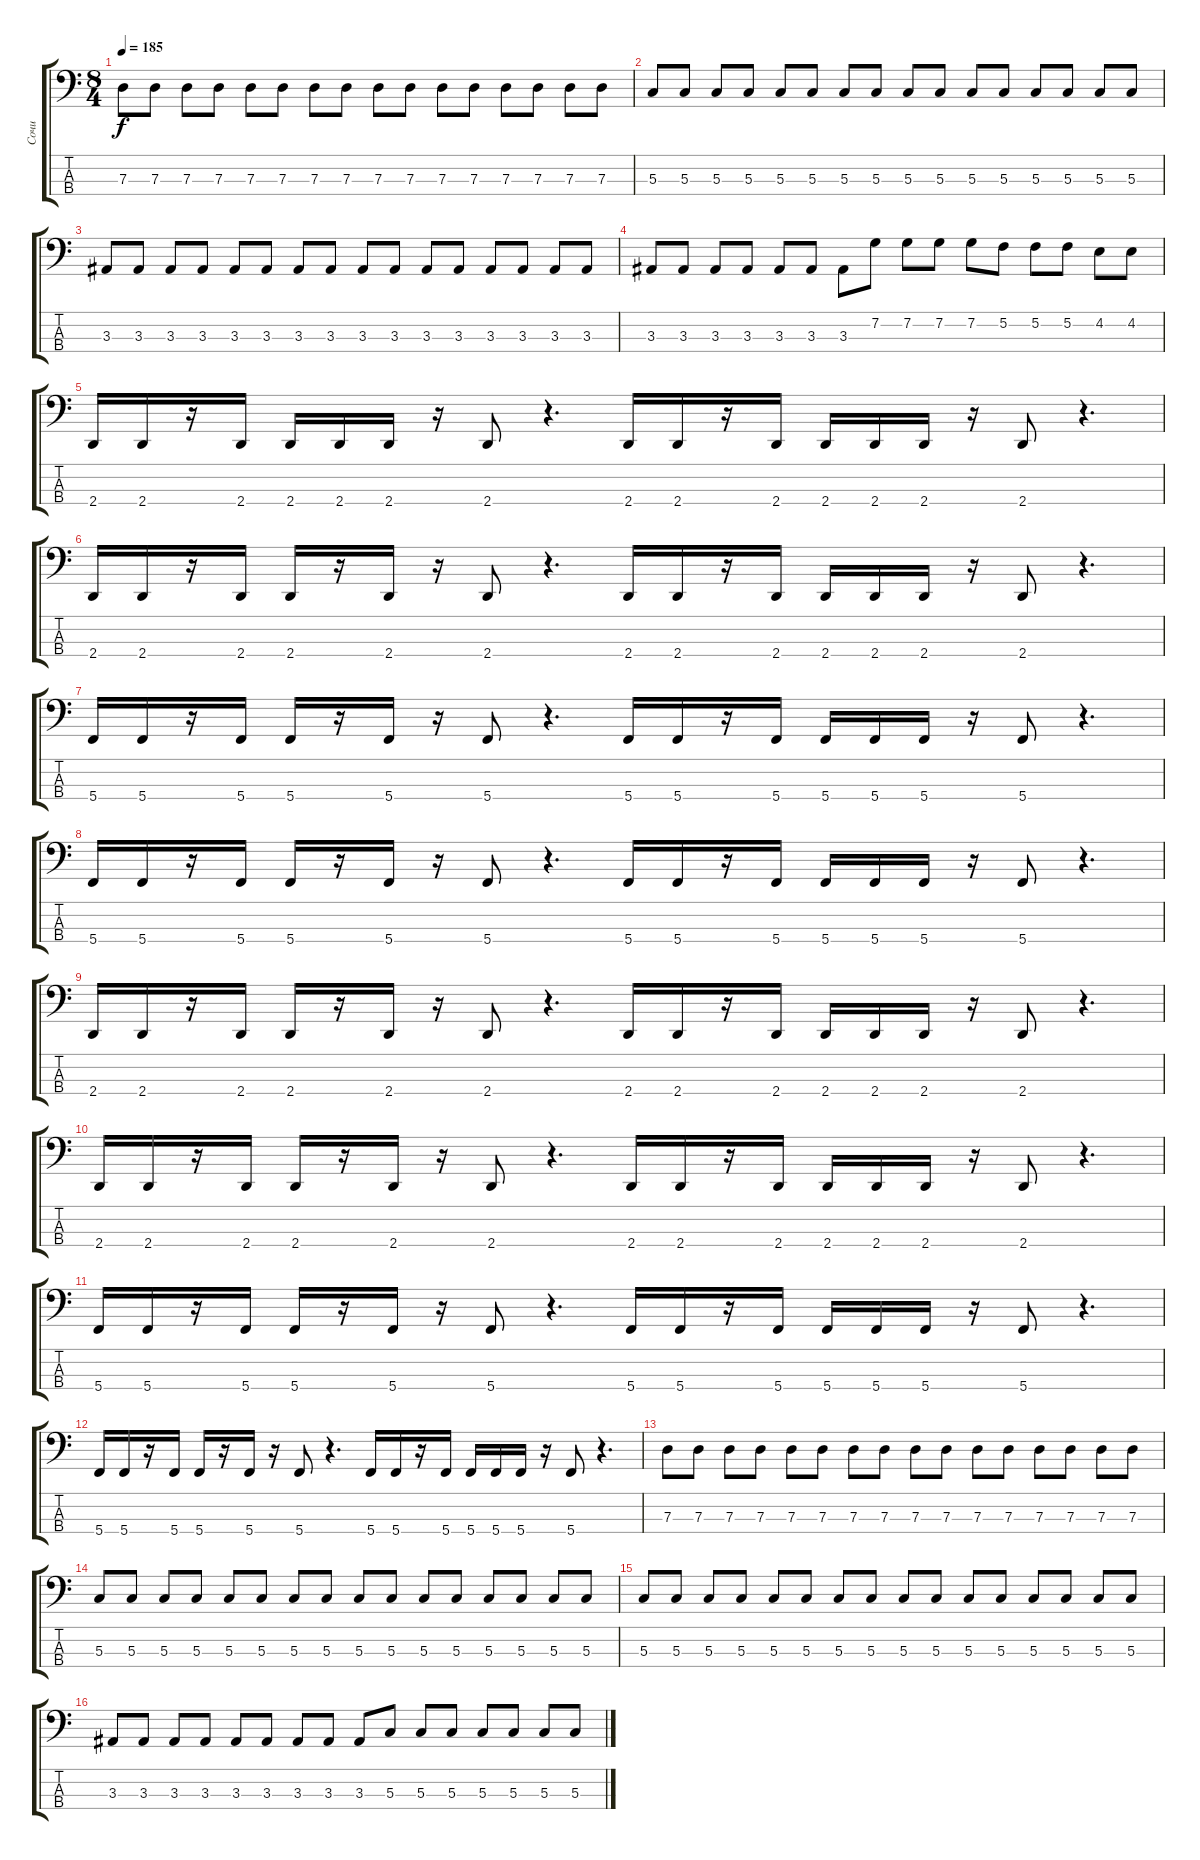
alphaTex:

\track ("Сочи" "Сочи") {instrument electricbasspick}
\staff {score tabs}
\tuning (F2 C2 G1 C1) {hide}
\ts (8 4)
\tempo 185
\clef f4
\ks c
7.3.8{dy f} 7.3.8 7.3.8 7.3.8 7.3.8 7.3.8 7.3.8 7.3.8 7.3.8 7.3.8 7.3.8 7.3.8 7.3.8 7.3.8 7.3.8 7.3.8 |
5.3.8 5.3.8 5.3.8 5.3.8 5.3.8 5.3.8 5.3.8 5.3.8 5.3.8 5.3.8 5.3.8 5.3.8 5.3.8 5.3.8 5.3.8 5.3.8 |
3.3.8 3.3.8 3.3.8 3.3.8 3.3.8 3.3.8 3.3.8 3.3.8 3.3.8 3.3.8 3.3.8 3.3.8 3.3.8 3.3.8 3.3.8 3.3.8 |
3.3.8 3.3.8 3.3.8 3.3.8 3.3.8 3.3.8 3.3.8 7.2.8 7.2.8 7.2.8 7.2.8 5.2.8 5.2.8 5.2.8 4.2.8 4.2.8 |
2.4.16 2.4.16 r.16 2.4.16 2.4.16 2.4.16 2.4.16 r.16 2.4.8 r.4{d} 2.4.16 2.4.16 r.16 2.4.16 2.4.16 2.4.16 2.4.16 r.16 2.4.8 r.4{d} |
2.4.16 2.4.16 r.16 2.4.16 2.4.16 r.16 2.4.16 r.16 2.4.8 r.4{d} 2.4.16 2.4.16 r.16 2.4.16 2.4.16 2.4.16 2.4.16 r.16 2.4.8 r.4{d} |
5.4.16 5.4.16 r.16 5.4.16 5.4.16 r.16 5.4.16 r.16 5.4.8 r.4{d} 5.4.16 5.4.16 r.16 5.4.16 5.4.16 5.4.16 5.4.16 r.16 5.4.8 r.4{d} |
5.4.16 5.4.16 r.16 5.4.16 5.4.16 r.16 5.4.16 r.16 5.4.8 r.4{d} 5.4.16 5.4.16 r.16 5.4.16 5.4.16 5.4.16 5.4.16 r.16 5.4.8 r.4{d} |
2.4.16 2.4.16 r.16 2.4.16 2.4.16 r.16 2.4.16 r.16 2.4.8 r.4{d} 2.4.16 2.4.16 r.16 2.4.16 2.4.16 2.4.16 2.4.16 r.16 2.4.8 r.4{d} |
2.4.16 2.4.16 r.16 2.4.16 2.4.16 r.16 2.4.16 r.16 2.4.8 r.4{d} 2.4.16 2.4.16 r.16 2.4.16 2.4.16 2.4.16 2.4.16 r.16 2.4.8 r.4{d} |
5.4.16 5.4.16 r.16 5.4.16 5.4.16 r.16 5.4.16 r.16 5.4.8 r.4{d} 5.4.16 5.4.16 r.16 5.4.16 5.4.16 5.4.16 5.4.16 r.16 5.4.8 r.4{d} |
5.4.16 5.4.16 r.16 5.4.16 5.4.16 r.16 5.4.16 r.16 5.4.8 r.4{d} 5.4.16 5.4.16 r.16 5.4.16 5.4.16 5.4.16 5.4.16 r.16 5.4.8 r.4{d} |
7.3.8 7.3.8 7.3.8 7.3.8 7.3.8 7.3.8 7.3.8 7.3.8 7.3.8 7.3.8 7.3.8 7.3.8 7.3.8 7.3.8 7.3.8 7.3.8 |
5.3.8 5.3.8 5.3.8 5.3.8 5.3.8 5.3.8 5.3.8 5.3.8 5.3.8 5.3.8 5.3.8 5.3.8 5.3.8 5.3.8 5.3.8 5.3.8 |
5.3.8 5.3.8 5.3.8 5.3.8 5.3.8 5.3.8 5.3.8 5.3.8 5.3.8 5.3.8 5.3.8 5.3.8 5.3.8 5.3.8 5.3.8 5.3.8 |
3.3.8 3.3.8 3.3.8 3.3.8 3.3.8 3.3.8 3.3.8 3.3.8 3.3.8 5.3.8 5.3.8 5.3.8 5.3.8 5.3.8 5.3.8 5.3.8
